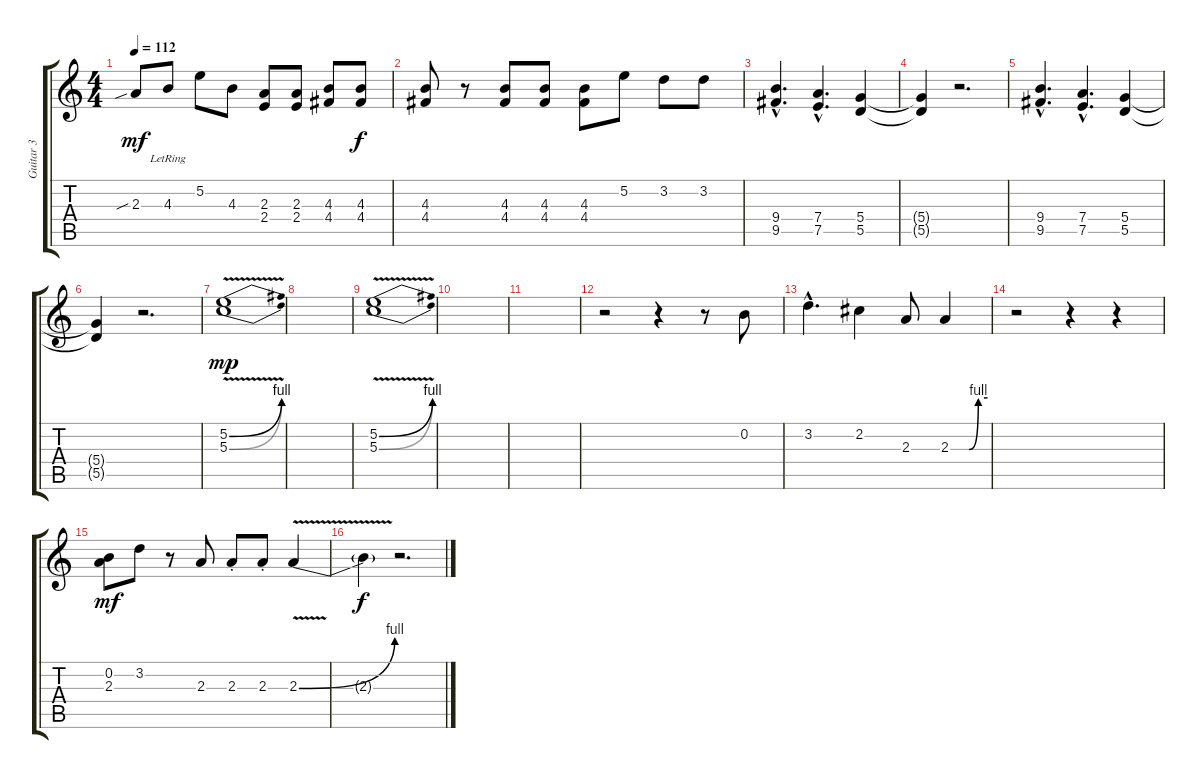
\track ("Guitar 3" "Guitar 3") {instrument distortionguitar}
\staff {score tabs}
\tuning (E4 B3 G3 D3 A2 E2) {hide}
\ts (4 4)
\tempo 112
\clef g2
\ks c
2.3{sib}.8{dy mf} 4.3{lr}.8 5.2.8 4.3.8 (2.3 2.4).8 (2.3 2.4).8 (4.3 4.4).8 (4.3 4.4).8{dy f} |
(4.3 4.4).8 r.8 (4.3 4.4).8 (4.3 4.4).8 (4.3 4.4).8 5.2.8 3.2.8 3.2.8 |
(9.4{hac} 9.5{hac}).4{d} (7.4{hac} 7.5{hac}).4{d} (5.4 5.5).4 |
(5.4{t} 5.5{t}).4 r.2{d} |
(9.4{hac} 9.5{hac}).4{d} (7.4{hac} 7.5{hac}).4{d} (5.4 5.5).4 |
(5.4{t} 5.5{t}).4 r.2{d} |
(5.2{be (bend 0 0 60 4) v} 5.3{be (bend 0 0 60 4)}).1{dy mp} |
|
(5.2{be (bend 0 0 60 4) v} 5.3{be (bend 0 0 60 4)}).1 |
|
|
r.2 r.4 r.8 0.2.8 |
3.2{hac}.4{d} 2.2.4 2.3.8 2.3{be (custom 0 0 30 0 45 4 60 4)}.4 |
r.2 r.4 r.4 |
(0.2 2.3).8{dy mf} 3.2.8 r.8 2.3.8 2.3{st}.8 2.3{st}.8 2.3{be (bend 0 0 60 4) v}.4 |
2.3{t}.4{dy f} r.2{d}
